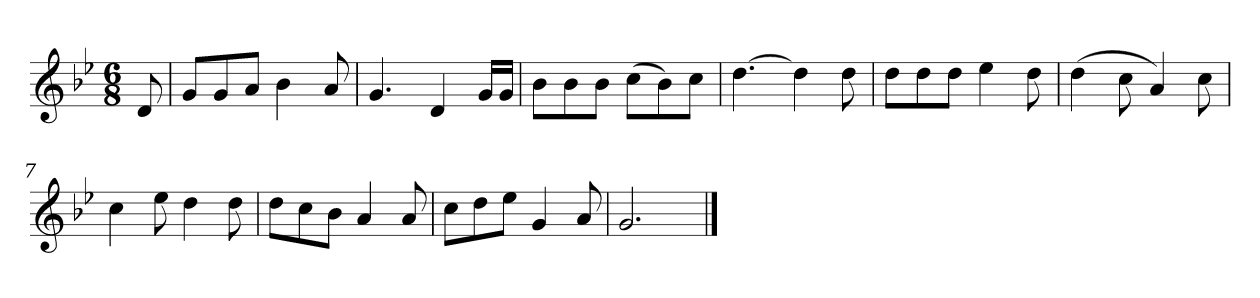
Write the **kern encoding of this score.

**kern
*part1
*staff1
*k[b-e-]
*M6/8
*MM120
=
8d
=1
8gL
8g
8aJ
4b-
8a
=2
4.g
4d
16gLL
16gJJ
=3
8b-L
8b-
8b-J
(8ccL
8b-)
8ccJ
=4
[4.dd
4dd]
8dd
=5
8ddL
8dd
8ddJ
4ee-
8dd
=6
(4dd
8cc
4a)
8cc
=7
4cc
8ee-
4dd
8dd
=8
8ddL
8cc
8b-J
4a
8a
=9
8ccL
8dd
8ee-J
4g
8a
=10
2.g
==
*-
